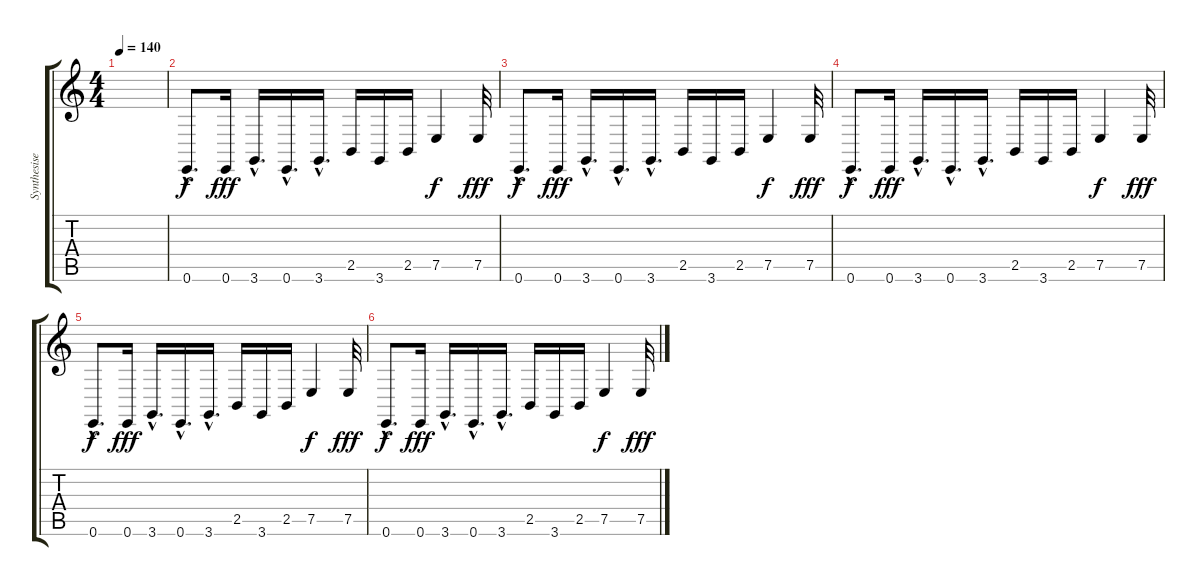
\track ("Synthesiser" "Synthesise") {instrument pad2warm}
\staff {score tabs}
\tuning (E4 B3 G3 D3 A2 E2) {hide}
\ts (4 4)
\tempo 140
\clef g2
\ks c
|
0.6{hac}.8{d} 0.6.16{dy fff} 3.6{hac}.16{d} 0.6{hac}.16{d} 3.6{hac}.16{d} 2.5.16 3.6.16 2.5.16 7.5.4{dy f} 7.5.32{dy fff} |
0.6{hac}.8{d dy f} 0.6.16{dy fff} 3.6{hac}.16{d} 0.6{hac}.16{d} 3.6{hac}.16{d} 2.5.16 3.6.16 2.5.16 7.5.4{dy f} 7.5.32{dy fff} |
0.6{hac}.8{d dy f} 0.6.16{dy fff} 3.6{hac}.16{d} 0.6{hac}.16{d} 3.6{hac}.16{d} 2.5.16 3.6.16 2.5.16 7.5.4{dy f} 7.5.32{dy fff} |
0.6{hac}.8{d dy f} 0.6.16{dy fff} 3.6{hac}.16{d} 0.6{hac}.16{d} 3.6{hac}.16{d} 2.5.16 3.6.16 2.5.16 7.5.4{dy f} 7.5.32{dy fff} |
0.6{hac}.8{d dy f} 0.6.16{dy fff} 3.6{hac}.16{d} 0.6{hac}.16{d} 3.6{hac}.16{d} 2.5.16 3.6.16 2.5.16 7.5.4{dy f} 7.5.32{dy fff}
